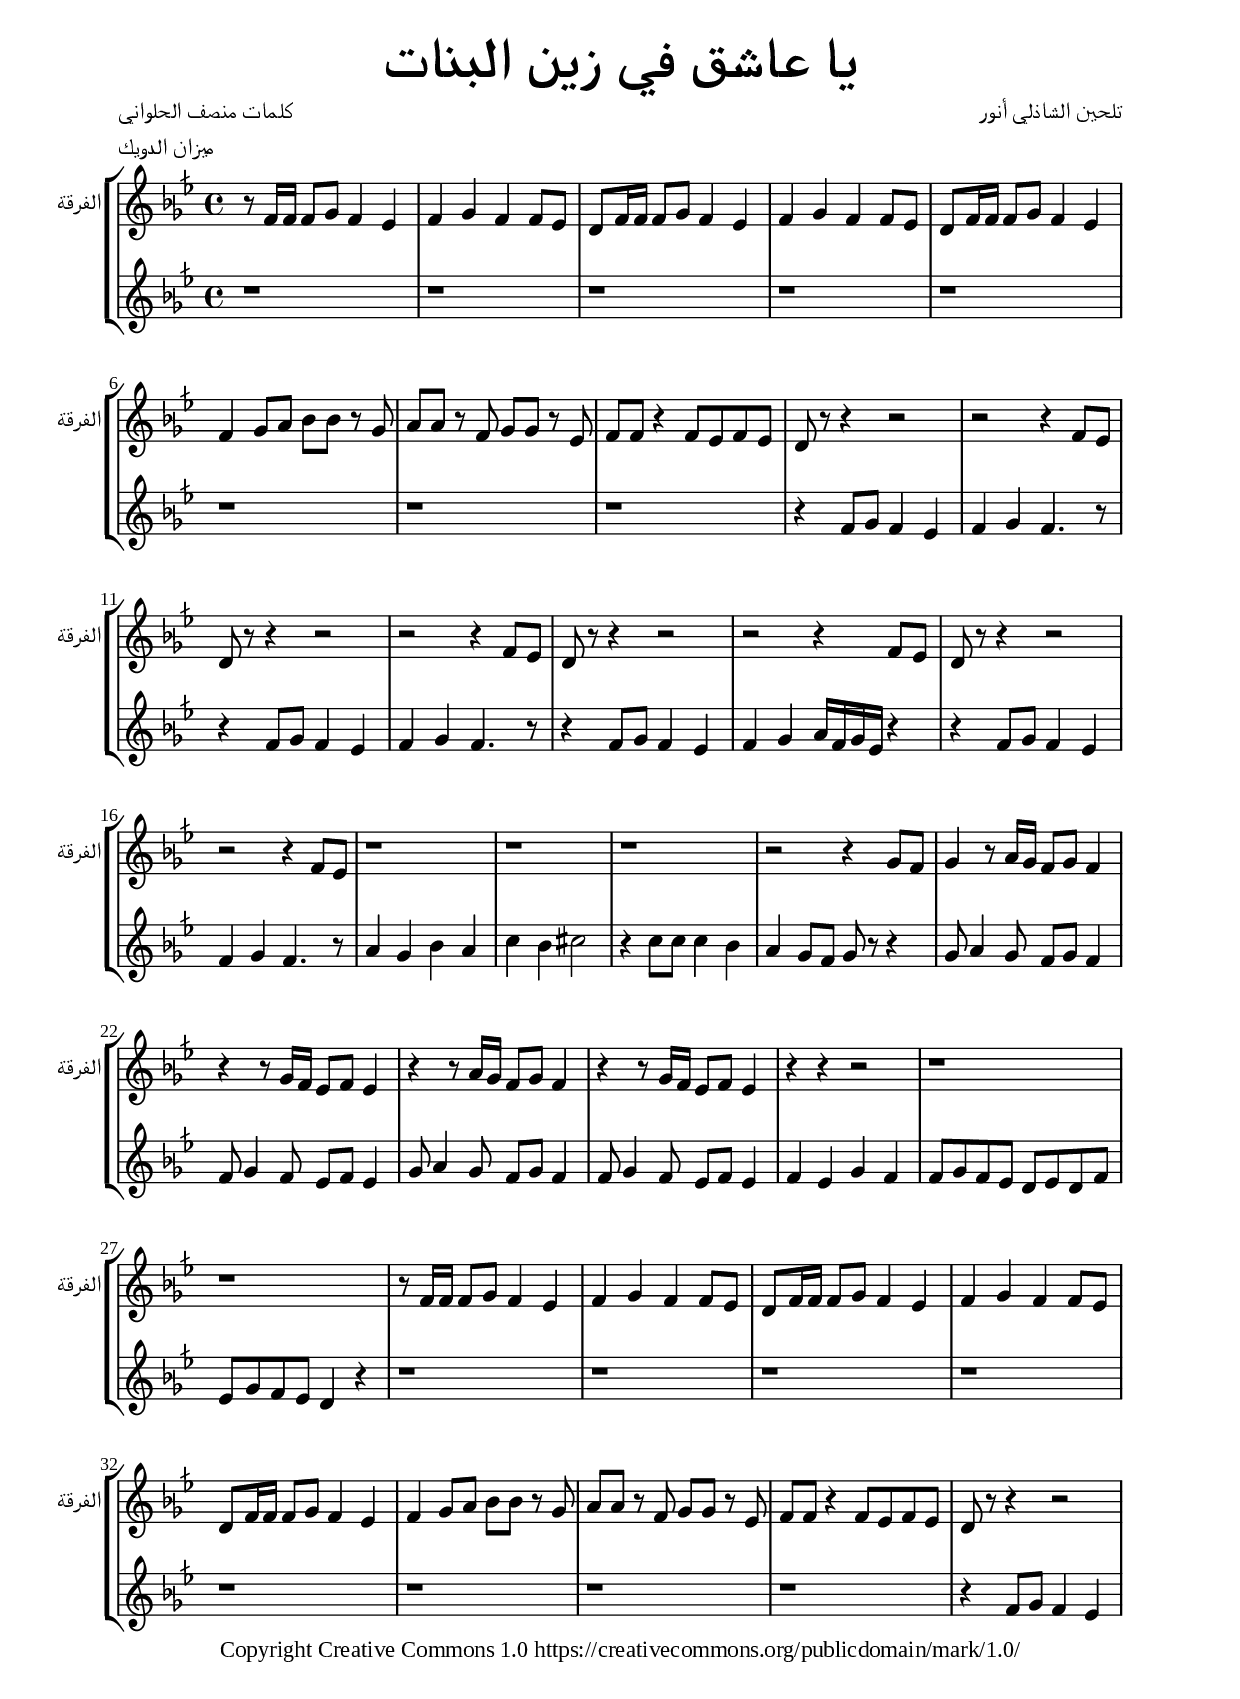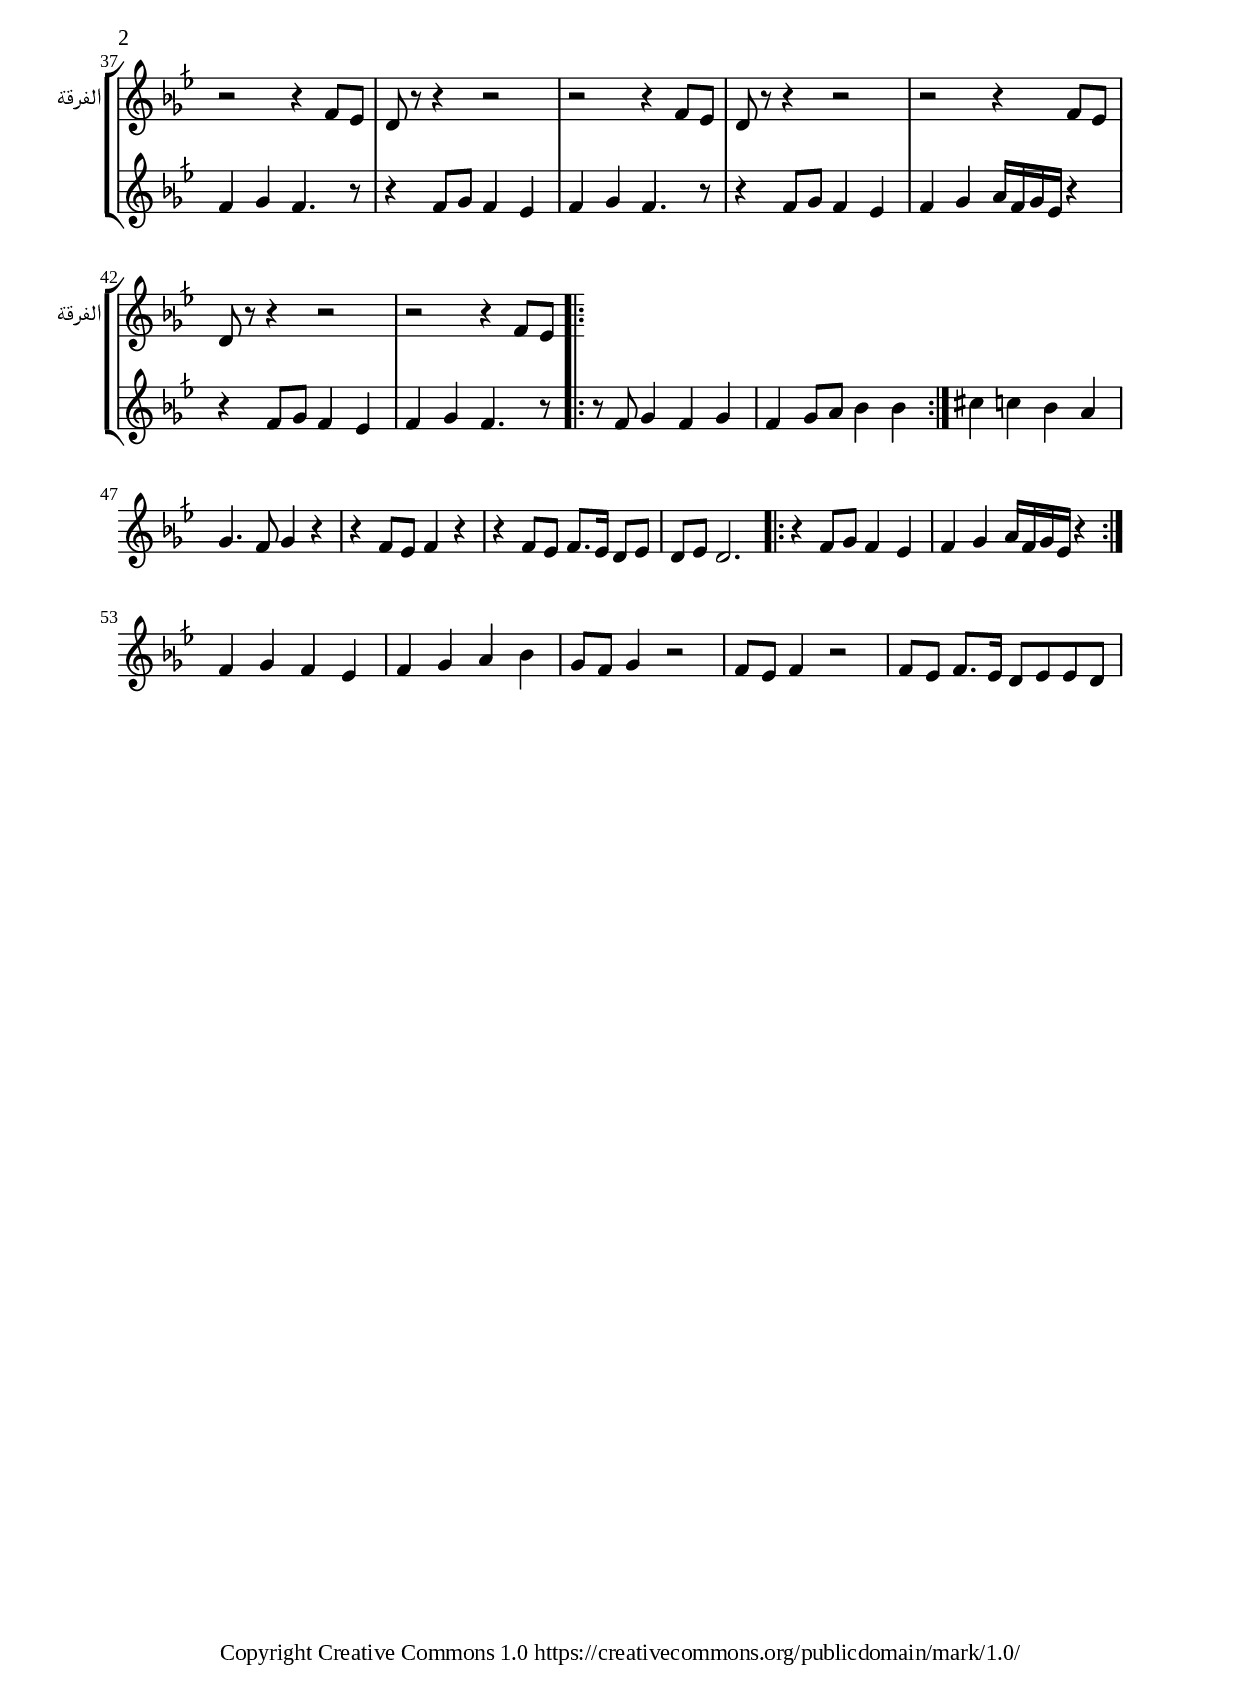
\version "2.23.2"
\include "common.ly"

\header {
  % The following fields are centered
  % dedication = "Dedication"
  title = \markup { \magnify #2.5 "يا عاشق في زين البنات" }
  %subtitle = "Subtitle"
  %subsubtitle = "Subsubtitle"
  % The following fields are evenly spread on one line
  % the field "instrument" also appears on following pages
  %instrument = \markup \with-color #green "Instrument"
  poet = "كلمات منصف الحلواني"
  composer = "تلحين الشاذلي أنور"
  % The following fields are placed at opposite ends of the same line
  meter = "ميزان الدويك"
  % arranger = "Arranger"
}
violin_on_voice_intro = \relative do' {
  \repeat unfold 2 {
    re8 r8 r4 r2 |
    r2 r4 fa8 misb |
    re8 r8 r4 r2 |
    r2 r4 fa8 misb |
  }
}
violin_intro = \relative do' {
  r8
  \repeat unfold 2 {
    fa16 fa16 fa8 solb fa4 misb |
    fa4 solb fa4 fa8 misb |
    re
  }
  fa16 fa16 fa8 solb fa4 misb |
  fa solb8 la sib sib r solb|
  la la r fa solb solb r misb|
  fa fa r4 fa8 misb fa misb |
}
violin = \relative do'' {
  \sabakey
  \violin_intro
  \violin_on_voice_intro
  r1 |
  r1 |
  r1 |
  r2 r4 solb8 fa |
  solb4
  \repeat unfold 2 {
    r8 la16 solb16 fa8 solb8 fa4 |
    r4 r8 solb16 fa16 misb8 fa8 misb4 |
    r4
  }
  r4 r2 |
  r1 |
  r1 |
  \violin_intro
  \violin_on_voice_intro
}
voice_on_violin_intro = \relative do' \repeat unfold 8 { r1 | }
voice_intro = \relative do' {
  r4 fa8 solb fa4 misb |
  fa solb fa4. r8 |
  r4 fa8 solb fa4 misb |
  fa solb fa4. r8 |
  r4 fa8 solb fa4 misb |
  fa4 solb la16 fa solb misb r4 |
  r4 fa8 solb fa4 misb |
  fa solb fa4. r8 |
}
voice = \relative do'' {
  \sabakey
  \voice_on_violin_intro
  \voice_intro
  la4 solb sib la |
  do sib dod2 |
  r4 do8 do do4 sib4 |
  la solb8 fa solb8 r8 r4|
  \repeat unfold 2 {
    solb8 la4 solb8 fa solb fa4 |
    fa8 solb4 fa8 misb fa misb4 |
  }
  fa4 misb solb fa |
  fa8 solb8 fa misb re8 misb re fa |
  misb solb fa misb re4 r |
  \voice_on_violin_intro
  \voice_intro
  \repeat volta 2 {
    r8 fa8 solb4 fa solb |
    fa solb8 la8 sib4 sib |
  }
  dod4 do sib la4 |
  solb4. fa8 solb4 r |
  r4 fa8 misb fa4 r4 |
  r4 fa8 misb fa8. misb16 re8 misb |
  re8 misb re2. |
  \repeat volta 2 {
    r4 fa8 solb fa4 misb |
    fa4 solb la16 fa solb misb r4 |
  }
  fa solb fa misb fa solb la sib |
  solb8 fa solb4 r2 |
  fa8 misb fa4 r2 |
  fa8 misb fa8. misb16 re8 misb misb re |
}
notes = \new StaffGroup
  <<
    \new DrumStaff \repeat unfold 27 \dwik
    \new Staff \with {
      midiInstrument = #"violin"
      instrumentName = "الفرقة"
      shortInstrumentName = "الفرقة"
    }
    \violin
    \new Staff \with { midiInstrument = #"choir aahs" } \voice
  >>
\midi {
  \tempo 4 = 120
}
\new StaffGroup {
  <<
  \new Staff \with {
    midiInstrument = #"violin"
    instrumentName = "الفرقة"
    shortInstrumentName = "الفرقة"
  }
  \violin
  \new Staff \with { midiInstrument = #"choir aahs" } \voice
  >>
}
\score {
  \tuneMIDI \sabaTuning \unfoldRepeats \transpose re do \new StaffGroup
  <<
    \new DrumStaff \repeat unfold 59 \dwik
    \new Staff \with {
      midiInstrument = #"violin"
      instrumentName = "الفرقة"
      shortInstrumentName = "الفرقة"
    }
    \violin
    \new Staff \with { midiInstrument = #"choir aahs" } \voice
  >>

  \midi { }
}
